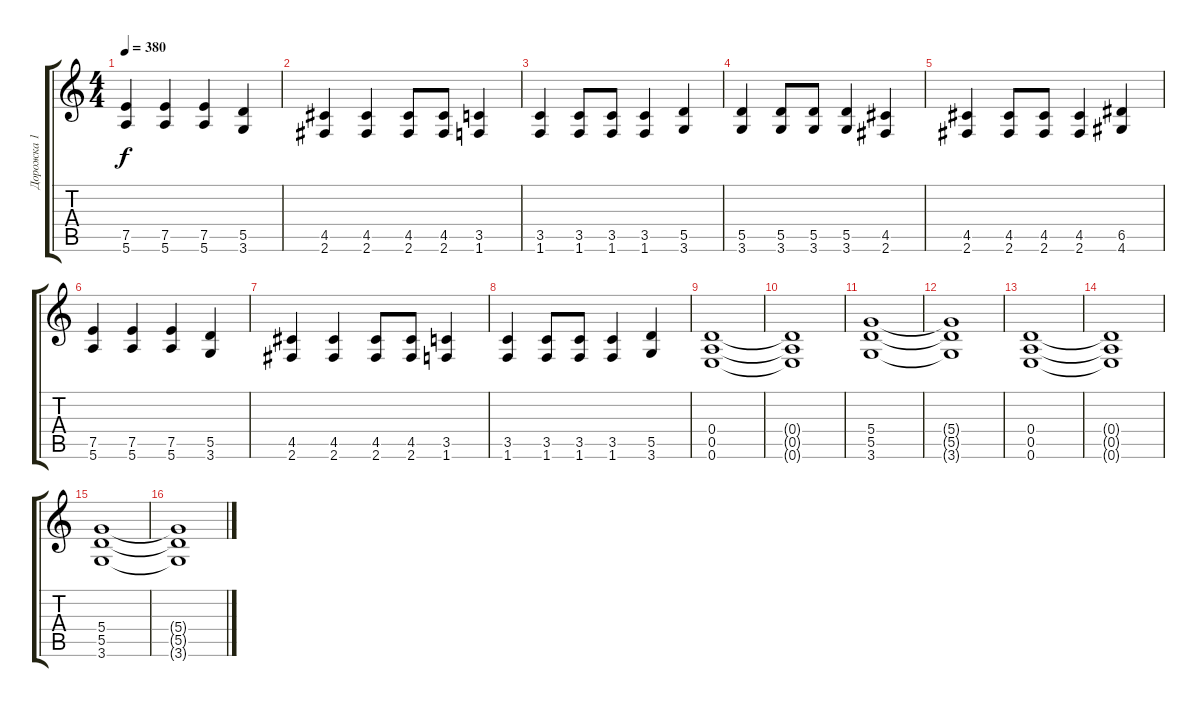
\track ("Дорожка 1" "Дорожка 1") {instrument distortionguitar}
\staff {score tabs}
\tuning (E4 B3 G3 D3 A2 E2) {hide}
\ts (4 4)
\tempo 380
\clef g2
\ks c
(7.5 5.6).4{dy f} (7.5 5.6).4 (7.5 5.6).4 (5.5 3.6).4 |
(4.5 2.6).4 (4.5 2.6).4 (4.5 2.6).8 (4.5 2.6).8 (3.5 1.6).4 |
(3.5 1.6).4 (3.5 1.6).8 (3.5 1.6).8 (3.5 1.6).4 (5.5 3.6).4 |
(5.5 3.6).4 (5.5 3.6).8 (5.5 3.6).8 (5.5 3.6).4 (4.5 2.6).4 |
(4.5 2.6).4 (4.5 2.6).8 (4.5 2.6).8 (4.5 2.6).4 (6.5 4.6).4 |
(7.5 5.6).4 (7.5 5.6).4 (7.5 5.6).4 (5.5 3.6).4 |
(4.5 2.6).4 (4.5 2.6).4 (4.5 2.6).8 (4.5 2.6).8 (3.5 1.6).4 |
(3.5 1.6).4 (3.5 1.6).8 (3.5 1.6).8 (3.5 1.6).4 (5.5 3.6).4 |
(0.4 0.5 0.6).1 |
(0.4{t} 0.5{t} 0.6{t}).1 |
(5.4 5.5 3.6).1 |
(5.4{t} 5.5{t} 3.6{t}).1 |
(0.4 0.5 0.6).1 |
(0.4{t} 0.5{t} 0.6{t}).1 |
(5.4 5.5 3.6).1 |
(5.4{t} 5.5{t} 3.6{t}).1
